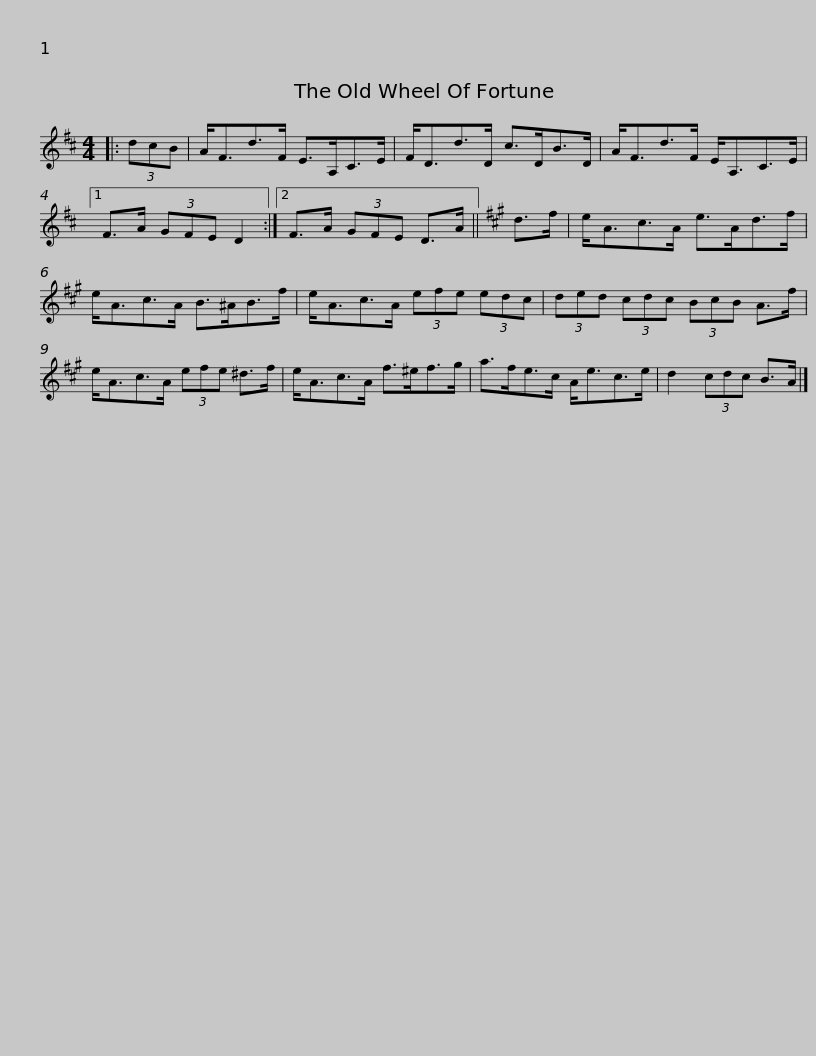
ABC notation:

X:1
L:1/8
M:4/4
I:linebreak $
K:D
V:1 treble
V:1
|: (3dcB | A<Fd>F E>A,C>E | F<Dd>D c>DB>D | A<Fd>F E<A,C>E |1 F>A (3GFE D2 :|2$ %5
 F>A (3GFE D>A ||[K:A] d>f | e<Ac>A e>Ad>f | e<Ac>A B>^AB>f | e<Ac>A (3efe (3edc |$ %10
 (3ded (3cdc (3BcB A>f | e<Ac>A (3efe ^d>f | e<Ac>A f>^ef>g | a>fe>c A<ec>e |$ d2 (3cdc B>A |] %15
